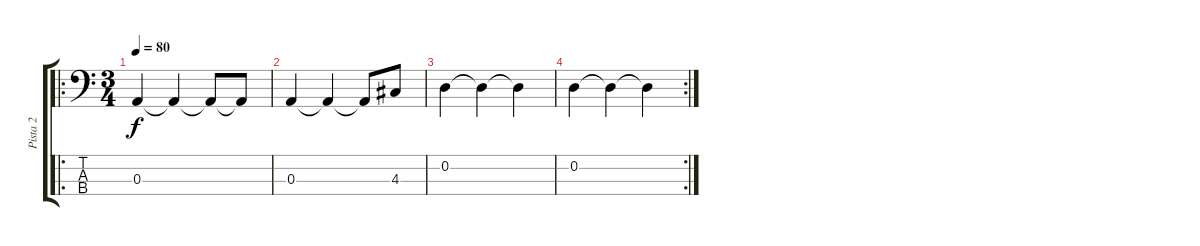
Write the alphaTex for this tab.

\track ("Pista 2" "Pista 2") {instrument electricbassfinger}
\staff {score tabs}
\tuning (G2 D2 A1 E1) {hide}
\ro
\ts (3 4)
\tempo 80
\clef f4
\ks c
0.3.4{dy f} 0.3{t}.4 0.3{t}.8 0.3{t}.8 |
0.3.4 0.3{t}.4 0.3{t}.8 4.3.8 |
0.2.4 0.2{t}.4 0.2{t}.4 |
\rc 2
0.2.4 0.2{t}.4 0.2{t}.4
